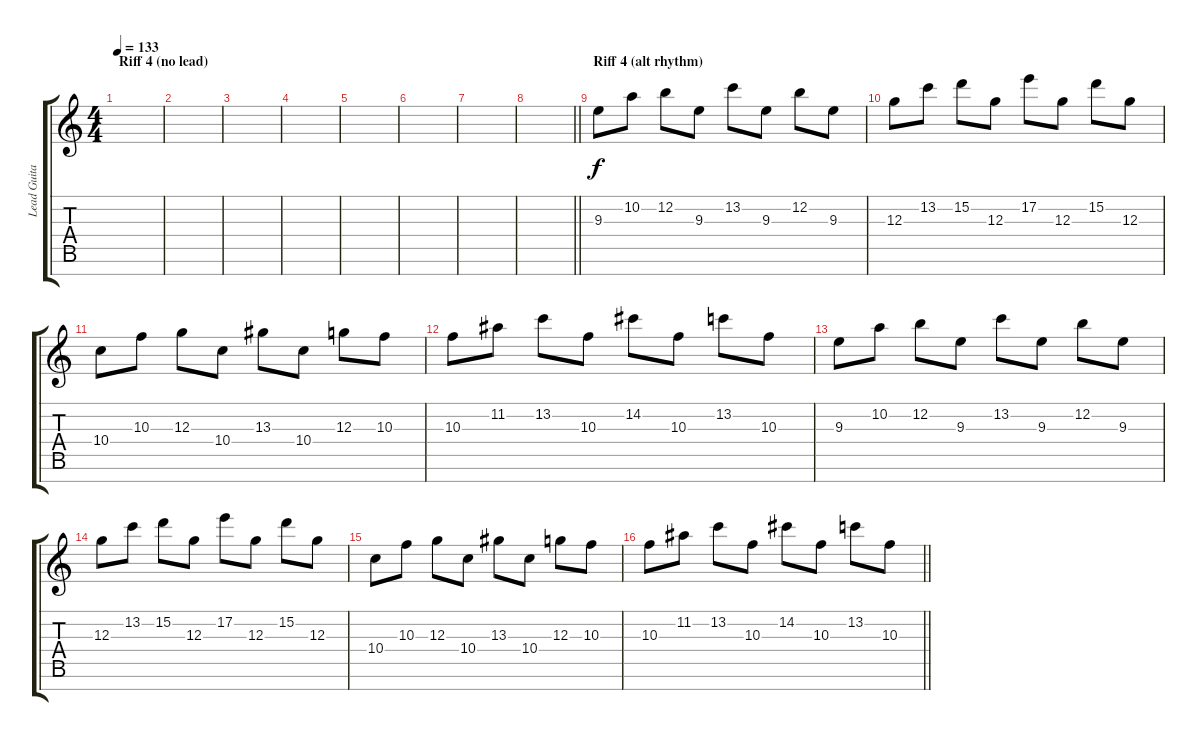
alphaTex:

\track ("Lead Guitar" "Lead Guita") {instrument distortionguitar}
\staff {score tabs}
\tuning (E4 B3 G3 D3 A2 E2 B1) {hide}
\ts (4 4)
\section ("" "Riff 4 (no lead)")
\tempo 133
\clef g2
\ks c
|
|
|
|
|
|
|
\barLineRight lightlight
|
\section ("" "Riff 4 (alt rhythm)")
9.3.8 10.2.8 12.2.8 9.3.8 13.2.8 9.3.8 12.2.8 9.3.8 |
12.3.8 13.2.8 15.2.8 12.3.8 17.2.8 12.3.8 15.2.8 12.3.8 |
10.4.8 10.3.8 12.3.8 10.4.8 13.3.8 10.4.8 12.3.8 10.3.8 |
10.3.8 11.2.8 13.2.8 10.3.8 14.2.8 10.3.8 13.2.8 10.3.8 |
9.3.8 10.2.8 12.2.8 9.3.8 13.2.8 9.3.8 12.2.8 9.3.8 |
12.3.8 13.2.8 15.2.8 12.3.8 17.2.8 12.3.8 15.2.8 12.3.8 |
10.4.8 10.3.8 12.3.8 10.4.8 13.3.8 10.4.8 12.3.8 10.3.8 |
\barLineRight lightlight
10.3.8 11.2.8 13.2.8 10.3.8 14.2.8 10.3.8 13.2.8 10.3.8
